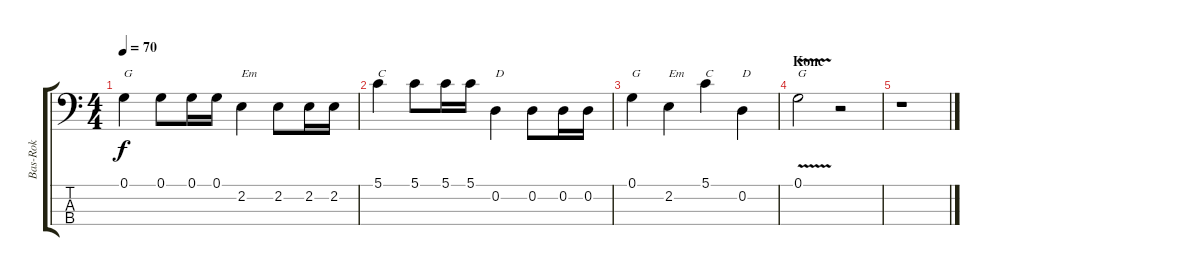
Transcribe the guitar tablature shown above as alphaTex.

\track ("Bas-Rok" "Bas-Rok") {instrument electricbassfinger}
\staff {score tabs}
\tuning (G2 D2 A1 E1) {hide}
\ts (4 4)
\tempo 70
\clef f4
\ks c
0.1.4{txt "G" dy f} 0.1.8 0.1.16 0.1.16 2.2.4{txt "Em"} 2.2.8 2.2.16 2.2.16 |
5.1.4{txt "C"} 5.1.8 5.1.16 5.1.16 0.2.4{txt "D"} 0.2.8 0.2.16 0.2.16 |
0.1.4{txt "G"} 2.2.4{txt "Em"} 5.1.4{txt "C"} 0.2.4{txt "D"} |
\section ("" "Konc")
0.1{v}.2{txt "G"} r.2 |
r.1
